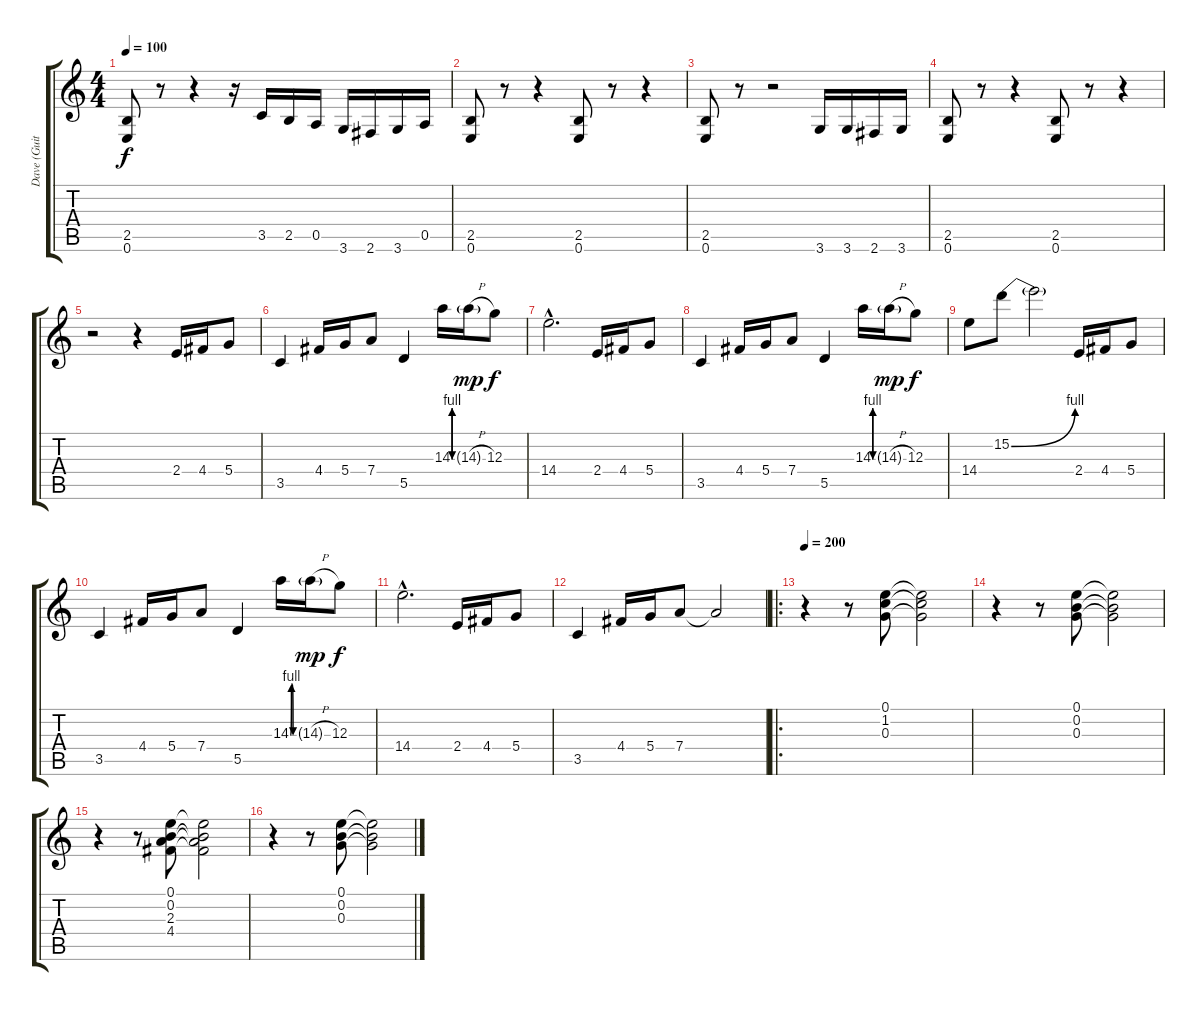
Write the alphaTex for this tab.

\track ("Dave (Guitar) " "Dave (Guit") {instrument distortionguitar}
\staff {score tabs}
\tuning (E4 B3 G3 D3 A2 E2) {hide}
\ts (4 4)
\tempo 100
\clef g2
\ks c
(2.5 0.6).8{dy f} r.8 r.4 r.16 3.5.16 2.5.16 0.5.16 3.6.16 2.6.16 3.6.16 0.5.16 |
(2.5 0.6).8 r.8 r.4 (2.5 0.6).8 r.8 r.4 |
(2.5 0.6).8 r.8 r.2 3.6.16 3.6.16 2.6.16 3.6.16 |
(2.5 0.6).8 r.8 r.4 (2.5 0.6).8 r.8 r.4 |
r.2 r.4 2.4.16 4.4.16 5.4.8 |
3.5.4 4.4.16 5.4.16 7.4.8 5.5.4 14.3{be (custom 0 0 15 4 30 4 45 0 60 0)}.16 14.3{h g}.16{dy mp} 12.3.8{dy f} |
14.4{hac}.2{d} 2.4.16 4.4.16 5.4.8 |
3.5.4 4.4.16 5.4.16 7.4.8 5.5.4 14.3{be (custom 0 0 15 4 30 4 45 0 60 0)}.16 14.3{h g}.16{dy mp} 12.3.8{dy f} |
14.4.8 15.2{be (bend 0 0 60 4)}.8 15.2{t}.2 2.4.16 4.4.16 5.4.8 |
3.5.4 4.4.16 5.4.16 7.4.8 5.5.4 14.3{be (custom 0 0 15 4 30 4 45 0 60 0)}.16 14.3{h g}.16{dy mp} 12.3.8{dy f} |
14.4{hac}.2{d} 2.4.16 4.4.16 5.4.8 |
3.5.4 4.4.16 5.4.16 7.4.8 7.4{t}.2 |
\ro
\tempo 200
r.4{instrument electricguitarclean} r.8 (0.1 1.2 0.3).8 (0.1{t} 1.2{t} 0.3{t}).2 |
r.4 r.8 (0.1 0.2 0.3).8 (0.1{t} 0.2{t} 0.3{t}).2 |
r.4 r.8 (0.1 0.2 2.3 4.4).8 (0.1{t} 0.2{t} 2.3{t} 4.4{t}).2 |
r.4 r.8 (0.1 0.2 0.3).8 (0.1{t} 0.2{t} 0.3{t}).2
